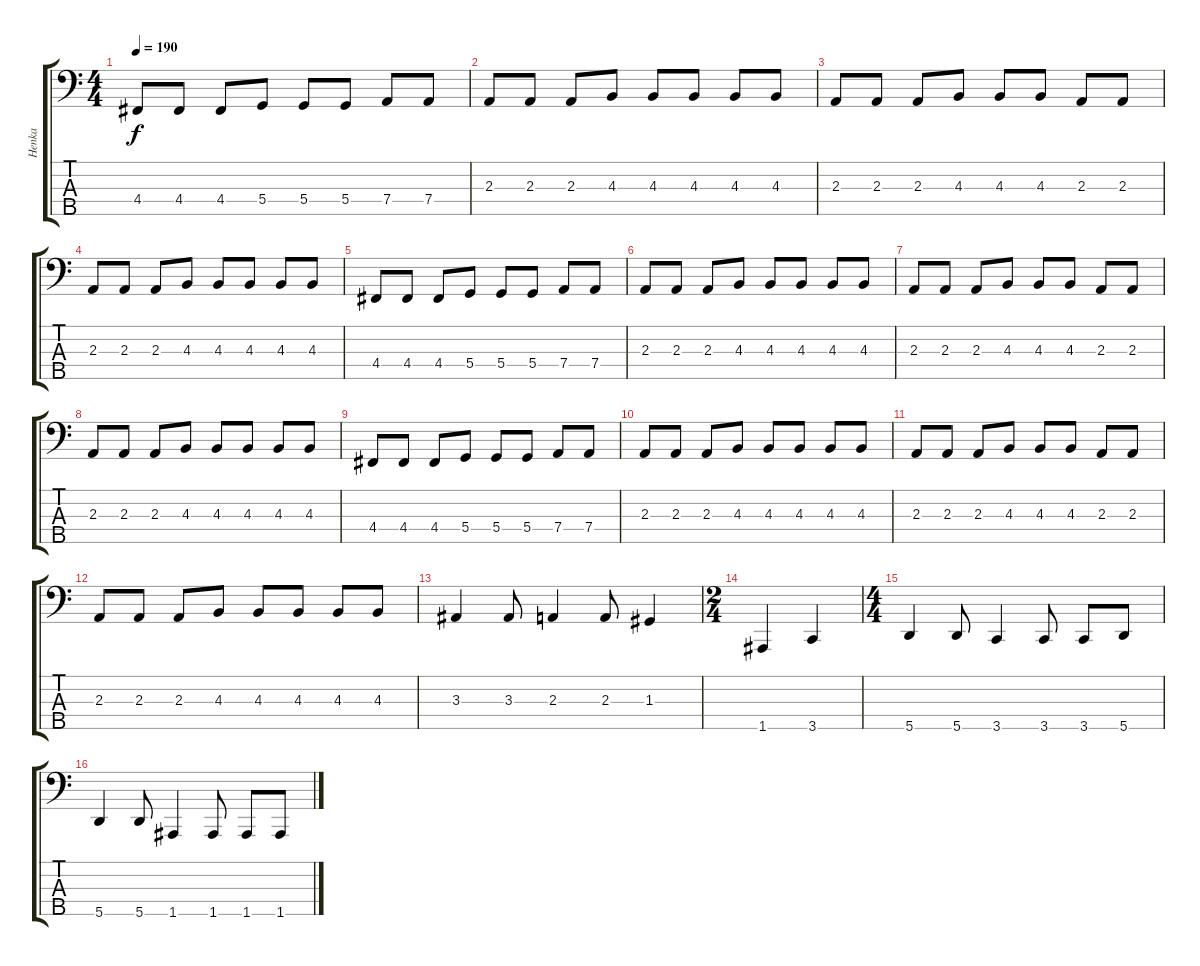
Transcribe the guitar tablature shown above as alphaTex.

\track ("Henka" "Henka") {instrument electricbasspick}
\staff {score tabs}
\tuning (F2 C2 G1 D1 A0) {hide}
\ts (4 4)
\tempo 190
\clef f4
\ks c
4.4.8{dy f} 4.4.8 4.4.8 5.4.8 5.4.8 5.4.8 7.4.8 7.4.8 |
2.3.8 2.3.8 2.3.8 4.3.8 4.3.8 4.3.8 4.3.8 4.3.8 |
2.3.8 2.3.8 2.3.8 4.3.8 4.3.8 4.3.8 2.3.8 2.3.8 |
2.3.8 2.3.8 2.3.8 4.3.8 4.3.8 4.3.8 4.3.8 4.3.8 |
4.4.8 4.4.8 4.4.8 5.4.8 5.4.8 5.4.8 7.4.8 7.4.8 |
2.3.8 2.3.8 2.3.8 4.3.8 4.3.8 4.3.8 4.3.8 4.3.8 |
2.3.8 2.3.8 2.3.8 4.3.8 4.3.8 4.3.8 2.3.8 2.3.8 |
2.3.8 2.3.8 2.3.8 4.3.8 4.3.8 4.3.8 4.3.8 4.3.8 |
4.4.8 4.4.8 4.4.8 5.4.8 5.4.8 5.4.8 7.4.8 7.4.8 |
2.3.8 2.3.8 2.3.8 4.3.8 4.3.8 4.3.8 4.3.8 4.3.8 |
2.3.8 2.3.8 2.3.8 4.3.8 4.3.8 4.3.8 2.3.8 2.3.8 |
2.3.8 2.3.8 2.3.8 4.3.8 4.3.8 4.3.8 4.3.8 4.3.8 |
3.3.4 3.3.8 2.3.4 2.3.8 1.3.4 |
\ts (2 4)
1.5.4 3.5.4 |
\ts (4 4)
5.5.4 5.5.8 3.5.4 3.5.8 3.5.8 5.5.8 |
5.5.4 5.5.8 1.5.4 1.5.8 1.5.8 1.5.8
